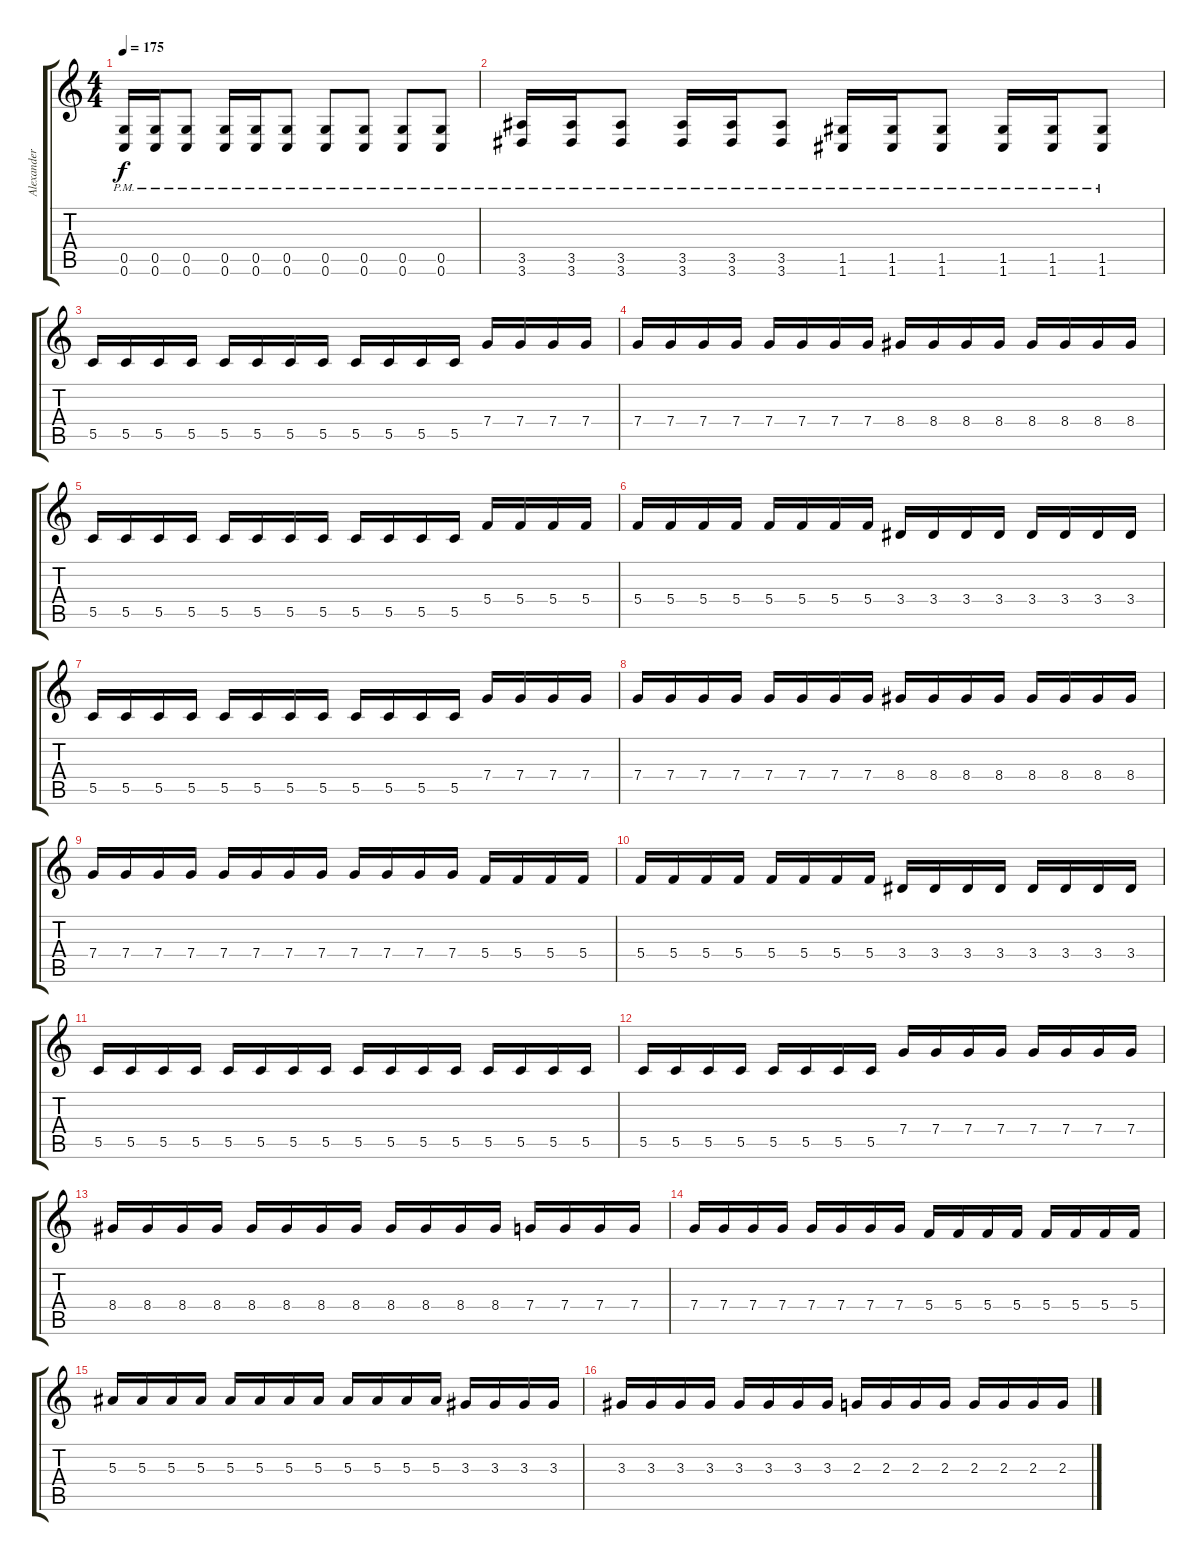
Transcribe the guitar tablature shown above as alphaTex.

\track ("Alexander Dietz " "Alexander ") {instrument distortionguitar}
\staff {score tabs}
\tuning (D4 A3 F3 C3 G2 C2) {hide}
\ts (4 4)
\tempo 175
\clef g2
\ks c
(0.5{pm} 0.6{pm}).16{dy f} (0.5{pm} 0.6{pm}).16 (0.5{pm} 0.6{pm}).8 (0.5{pm} 0.6{pm}).16 (0.5{pm} 0.6{pm}).16 (0.5{pm} 0.6{pm}).8 (0.5{pm} 0.6{pm}).8 (0.5{pm} 0.6{pm}).8 (0.5{pm} 0.6{pm}).8 (0.5{pm} 0.6{pm}).8 |
(3.5{pm} 3.6{pm}).16 (3.5{pm} 3.6{pm}).16 (3.5{pm} 3.6{pm}).8 (3.5{pm} 3.6{pm}).16 (3.5{pm} 3.6{pm}).16 (3.5{pm} 3.6{pm}).8 (1.5{pm} 1.6{pm}).16 (1.5{pm} 1.6{pm}).16 (1.5{pm} 1.6{pm}).8 (1.5{pm} 1.6{pm}).16 (1.5{pm} 1.6{pm}).16 (1.5{pm} 1.6{pm}).8 |
5.5.16 5.5.16 5.5.16 5.5.16 5.5.16 5.5.16 5.5.16 5.5.16 5.5.16 5.5.16 5.5.16 5.5.16 7.4.16 7.4.16 7.4.16 7.4.16 |
7.4.16 7.4.16 7.4.16 7.4.16 7.4.16 7.4.16 7.4.16 7.4.16 8.4.16 8.4.16 8.4.16 8.4.16 8.4.16 8.4.16 8.4.16 8.4.16 |
5.5.16 5.5.16 5.5.16 5.5.16 5.5.16 5.5.16 5.5.16 5.5.16 5.5.16 5.5.16 5.5.16 5.5.16 5.4.16 5.4.16 5.4.16 5.4.16 |
5.4.16 5.4.16 5.4.16 5.4.16 5.4.16 5.4.16 5.4.16 5.4.16 3.4.16 3.4.16 3.4.16 3.4.16 3.4.16 3.4.16 3.4.16 3.4.16 |
5.5.16 5.5.16 5.5.16 5.5.16 5.5.16 5.5.16 5.5.16 5.5.16 5.5.16 5.5.16 5.5.16 5.5.16 7.4.16 7.4.16 7.4.16 7.4.16 |
7.4.16 7.4.16 7.4.16 7.4.16 7.4.16 7.4.16 7.4.16 7.4.16 8.4.16 8.4.16 8.4.16 8.4.16 8.4.16 8.4.16 8.4.16 8.4.16 |
7.4.16 7.4.16 7.4.16 7.4.16 7.4.16 7.4.16 7.4.16 7.4.16 7.4.16 7.4.16 7.4.16 7.4.16 5.4.16 5.4.16 5.4.16 5.4.16 |
5.4.16 5.4.16 5.4.16 5.4.16 5.4.16 5.4.16 5.4.16 5.4.16 3.4.16 3.4.16 3.4.16 3.4.16 3.4.16 3.4.16 3.4.16 3.4.16 |
5.5.16 5.5.16 5.5.16 5.5.16 5.5.16 5.5.16 5.5.16 5.5.16 5.5.16 5.5.16 5.5.16 5.5.16 5.5.16 5.5.16 5.5.16 5.5.16 |
5.5.16 5.5.16 5.5.16 5.5.16 5.5.16 5.5.16 5.5.16 5.5.16 7.4.16 7.4.16 7.4.16 7.4.16 7.4.16 7.4.16 7.4.16 7.4.16 |
8.4.16 8.4.16 8.4.16 8.4.16 8.4.16 8.4.16 8.4.16 8.4.16 8.4.16 8.4.16 8.4.16 8.4.16 7.4.16 7.4.16 7.4.16 7.4.16 |
7.4.16 7.4.16 7.4.16 7.4.16 7.4.16 7.4.16 7.4.16 7.4.16 5.4.16 5.4.16 5.4.16 5.4.16 5.4.16 5.4.16 5.4.16 5.4.16 |
5.3.16 5.3.16 5.3.16 5.3.16 5.3.16 5.3.16 5.3.16 5.3.16 5.3.16 5.3.16 5.3.16 5.3.16 3.3.16 3.3.16 3.3.16 3.3.16 |
3.3.16 3.3.16 3.3.16 3.3.16 3.3.16 3.3.16 3.3.16 3.3.16 2.3.16 2.3.16 2.3.16 2.3.16 2.3.16 2.3.16 2.3.16 2.3.16
